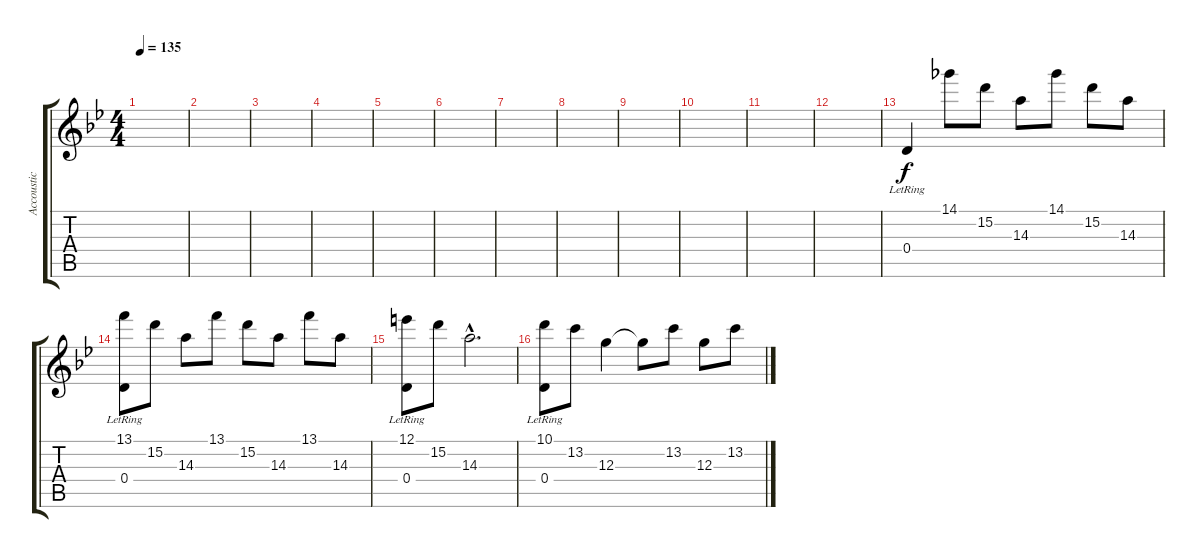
\track ("Accoustic guitar" "Accoustic ") {instrument acousticguitarnylon}
\staff {score tabs}
\tuning (E4 B3 G3 D3 A2 E2) {hide}
\ts (4 4)
\tempo 135
\clef g2
\ks bb
|
|
|
|
|
|
|
|
|
|
|
|
0.4{lr}.4 14.1.8 15.2.8 14.3.8 14.1.8 15.2.8 14.3.8 |
(13.1 0.4{lr}).8 15.2.8 14.3.8 13.1.8 15.2.8 14.3.8 13.1.8 14.3.8 |
(12.1 0.4{lr}).8 15.2.8 14.3{hac}.2{d} |
(10.1 0.4{lr}).8 13.2.8 12.3.4 12.3{t}.8 13.2.8 12.3.8 13.2.8
